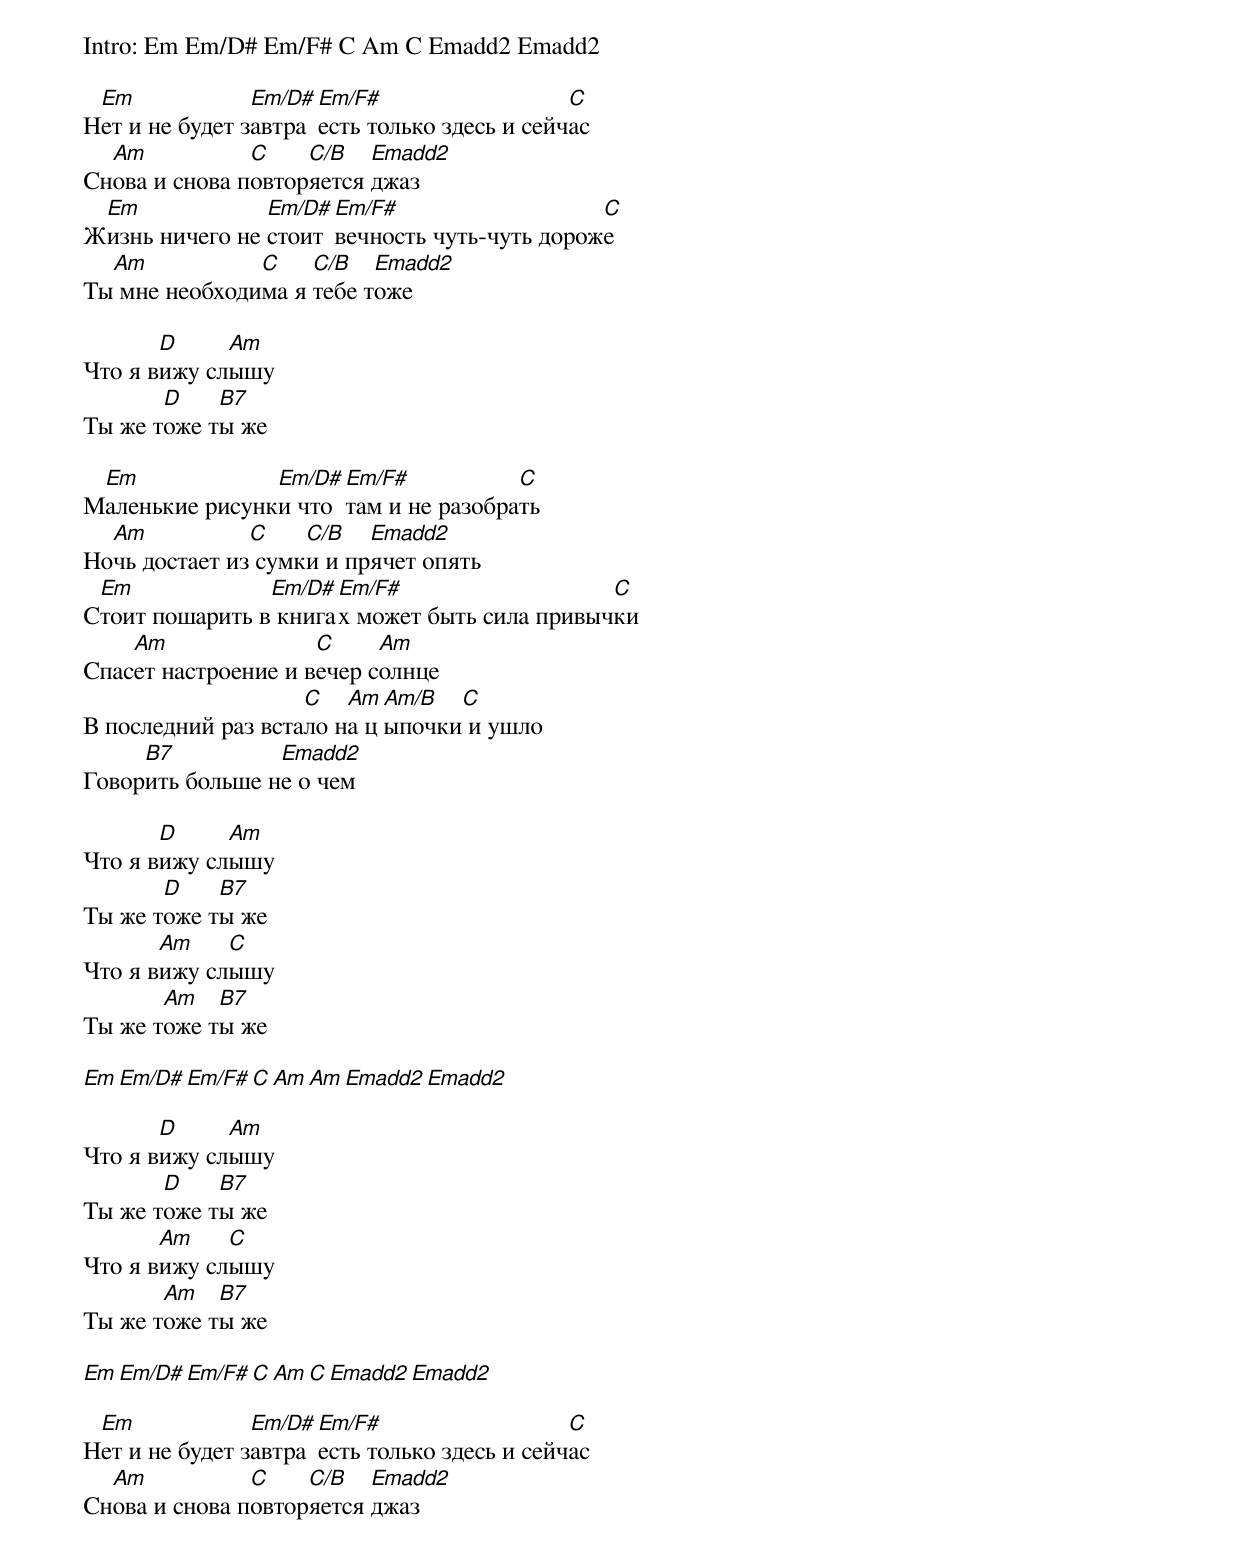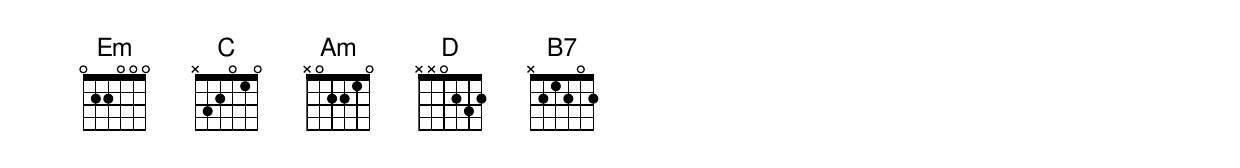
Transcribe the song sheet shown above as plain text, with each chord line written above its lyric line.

Intro: Em Em/D# Em/F# C Am C Emadd2 Emadd2

 Em             Em/D# Em/F#                   C
Нет и не будет завтра есть только здесь и сейчас
  Am           C    C/B   Emadd2
Снова и снова повторяется джаз
 Em             Em/D# Em/F#                   C
Жизнь ничего не стоит вечность чуть-чуть дороже
  Am           C    C/B   Emadd2
Ты мне необходима я тебе тоже

       D     Am
Что я вижу слышу
       D    B7
Ты же тоже ты же

 Em             Em/D# Em/F#           C
Маленькие рисунки что там и не разобрать
  Am           C    C/B   Emadd2
Ночь достает из сумки и прячет опять
 Em             Em/D# Em/F#                   C
Стоит пошарить в книгах может быть сила привычки
    Am               C     Am
Спасет настроение и вечер солнце
                    C   Am Am/B  C
В последний раз встало на цыпочки и ушло
     B7          Emadd2
Говорить больше не о чем

       D     Am
Что я вижу слышу
       D    B7
Ты же тоже ты же
       Am    C
Что я вижу слышу
       Am   B7
Ты же тоже ты же

Em Em/D# Em/F# C Am Am Emadd2 Emadd2

       D     Am
Что я вижу слышу
       D    B7
Ты же тоже ты же
       Am    C
Что я вижу слышу
       Am   B7
Ты же тоже ты же

Em Em/D# Em/F# C Am C Emadd2 Emadd2

 Em             Em/D# Em/F#                   C
Нет и не будет завтра есть только здесь и сейчас
  Am           C    C/B   Emadd2
Снова и снова повторяется джаз
